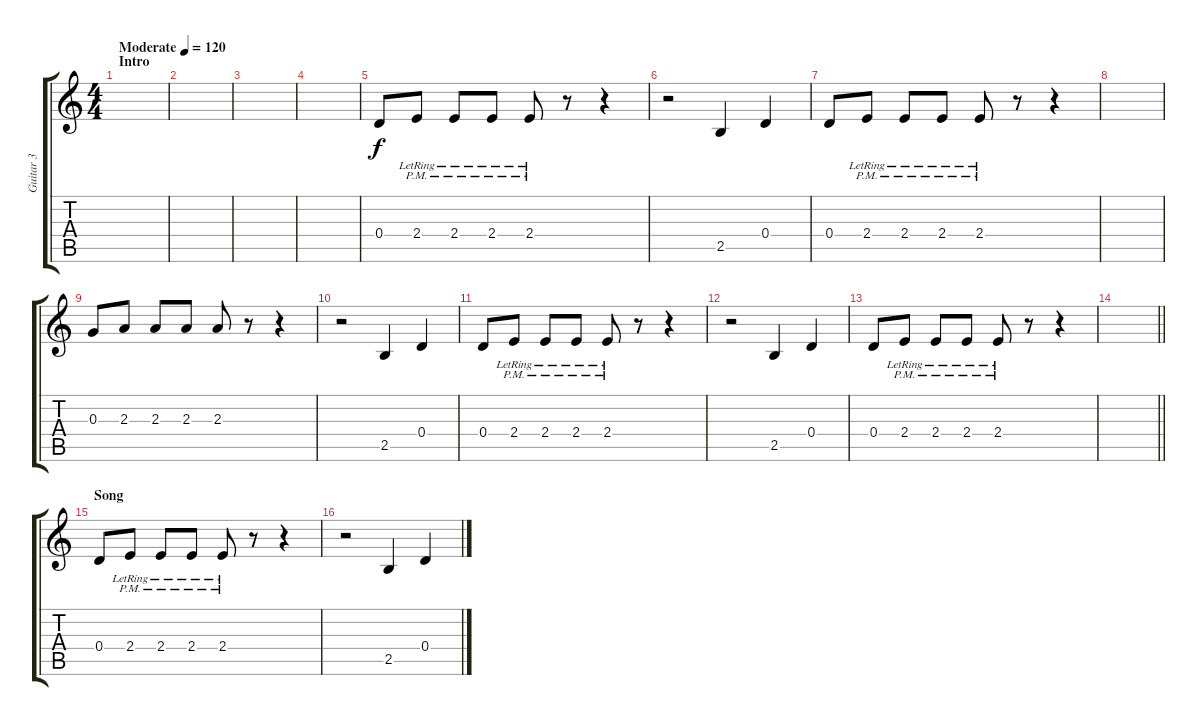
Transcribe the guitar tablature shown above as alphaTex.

\track ("Guitar 3" "Guitar 3") {instrument acousticguitarsteel}
\staff {score tabs}
\tuning (E4 B3 G3 D3 A2 E2) {hide}
\ts (4 4)
\section ("" "Intro")
\tempo (120 "Moderate")
\clef g2
\ks c
|
|
|
|
0.4.8 2.4{pm lr}.8 2.4{pm lr}.8 2.4{pm lr}.8 2.4{pm lr}.8 r.8 r.4 |
r.2 2.5.4 0.4.4 |
0.4.8 2.4{pm lr}.8 2.4{pm lr}.8 2.4{pm lr}.8 2.4{pm lr}.8 r.8 r.4 |
|
0.3.8 2.3.8 2.3.8 2.3.8 2.3.8 r.8 r.4 |
r.2 2.5.4 0.4.4 |
0.4.8 2.4{pm lr}.8 2.4{pm lr}.8 2.4{pm lr}.8 2.4{pm lr}.8 r.8 r.4 |
r.2 2.5.4 0.4.4 |
0.4.8 2.4{pm lr}.8 2.4{pm lr}.8 2.4{pm lr}.8 2.4{pm lr}.8 r.8 r.4 |
\barLineRight lightlight
|
\section ("" "Song")
0.4.8 2.4{pm lr}.8 2.4{pm lr}.8 2.4{pm lr}.8 2.4{pm lr}.8 r.8 r.4 |
r.2 2.5.4 0.4.4
